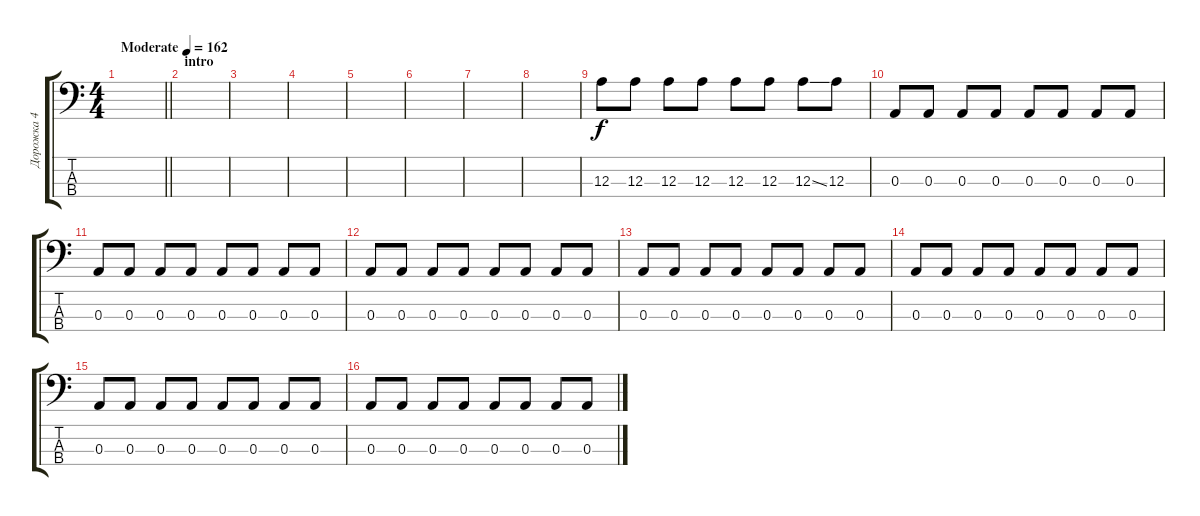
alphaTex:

\track ("Дорожка 4" "Дорожка 4") {instrument electricbassfinger}
\staff {score tabs}
\tuning (G2 D2 A1 E1) {hide}
\ts (4 4)
\tempo (162 "Moderate")
\clef f4
\barLineRight lightlight
\ks c
|
\section ("" "intro")
|
|
|
|
|
|
|
12.3.8 12.3.8 12.3.8 12.3.8 12.3.8 12.3.8 12.3{ss}.8 12.3.8 |
0.3.8 0.3.8 0.3.8 0.3.8 0.3.8 0.3.8 0.3.8 0.3.8 |
0.3.8 0.3.8 0.3.8 0.3.8 0.3.8 0.3.8 0.3.8 0.3.8 |
0.3.8 0.3.8 0.3.8 0.3.8 0.3.8 0.3.8 0.3.8 0.3.8 |
0.3.8 0.3.8 0.3.8 0.3.8 0.3.8 0.3.8 0.3.8 0.3.8 |
0.3.8 0.3.8 0.3.8 0.3.8 0.3.8 0.3.8 0.3.8 0.3.8 |
0.3.8 0.3.8 0.3.8 0.3.8 0.3.8 0.3.8 0.3.8 0.3.8 |
0.3.8 0.3.8 0.3.8 0.3.8 0.3.8 0.3.8 0.3.8 0.3.8
